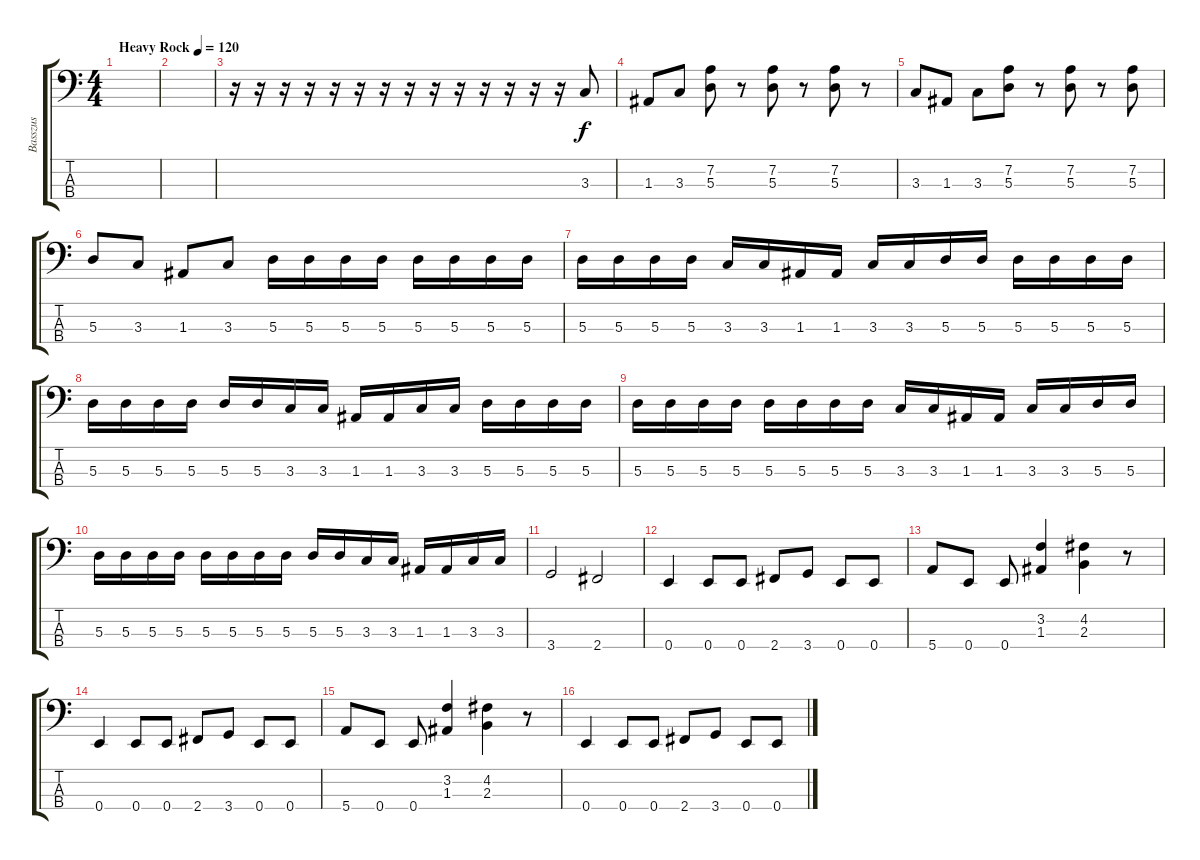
\track ("Basszus" "Basszus") {instrument electricbassfinger}
\staff {score tabs}
\tuning (G2 D2 A1 E1) {hide}
\ts (4 4)
\tempo (120 "Heavy Rock")
\clef f4
\ks c
|
|
r.16 r.16 r.16 r.16 r.16 r.16 r.16 r.16 r.16 r.16 r.16 r.16 r.16 r.16 3.3.8 |
1.3.8 3.3.8 (7.2 5.3).8 r.8 (7.2 5.3).8 r.8 (7.2 5.3).8 r.8 |
3.3.8 1.3.8 3.3.8 (7.2 5.3).8 r.8 (7.2 5.3).8 r.8 (7.2 5.3).8 |
5.3.8 3.3.8 1.3.8 3.3.8 5.3.16 5.3.16 5.3.16 5.3.16 5.3.16 5.3.16 5.3.16 5.3.16 |
5.3.16 5.3.16 5.3.16 5.3.16 3.3.16 3.3.16 1.3.16 1.3.16 3.3.16 3.3.16 5.3.16 5.3.16 5.3.16 5.3.16 5.3.16 5.3.16 |
5.3.16 5.3.16 5.3.16 5.3.16 5.3.16 5.3.16 3.3.16 3.3.16 1.3.16 1.3.16 3.3.16 3.3.16 5.3.16 5.3.16 5.3.16 5.3.16 |
5.3.16 5.3.16 5.3.16 5.3.16 5.3.16 5.3.16 5.3.16 5.3.16 3.3.16 3.3.16 1.3.16 1.3.16 3.3.16 3.3.16 5.3.16 5.3.16 |
5.3.16 5.3.16 5.3.16 5.3.16 5.3.16 5.3.16 5.3.16 5.3.16 5.3.16 5.3.16 3.3.16 3.3.16 1.3.16 1.3.16 3.3.16 3.3.16 |
3.4.2 2.4.2 |
0.4.4 0.4.8 0.4.8 2.4.8 3.4.8 0.4.8 0.4.8 |
5.4.8 0.4.8 0.4.8 (3.2 1.3).4 (4.2 2.3).4 r.8 |
0.4.4 0.4.8 0.4.8 2.4.8 3.4.8 0.4.8 0.4.8 |
5.4.8 0.4.8 0.4.8 (3.2 1.3).4 (4.2 2.3).4 r.8 |
0.4.4 0.4.8 0.4.8 2.4.8 3.4.8 0.4.8 0.4.8
